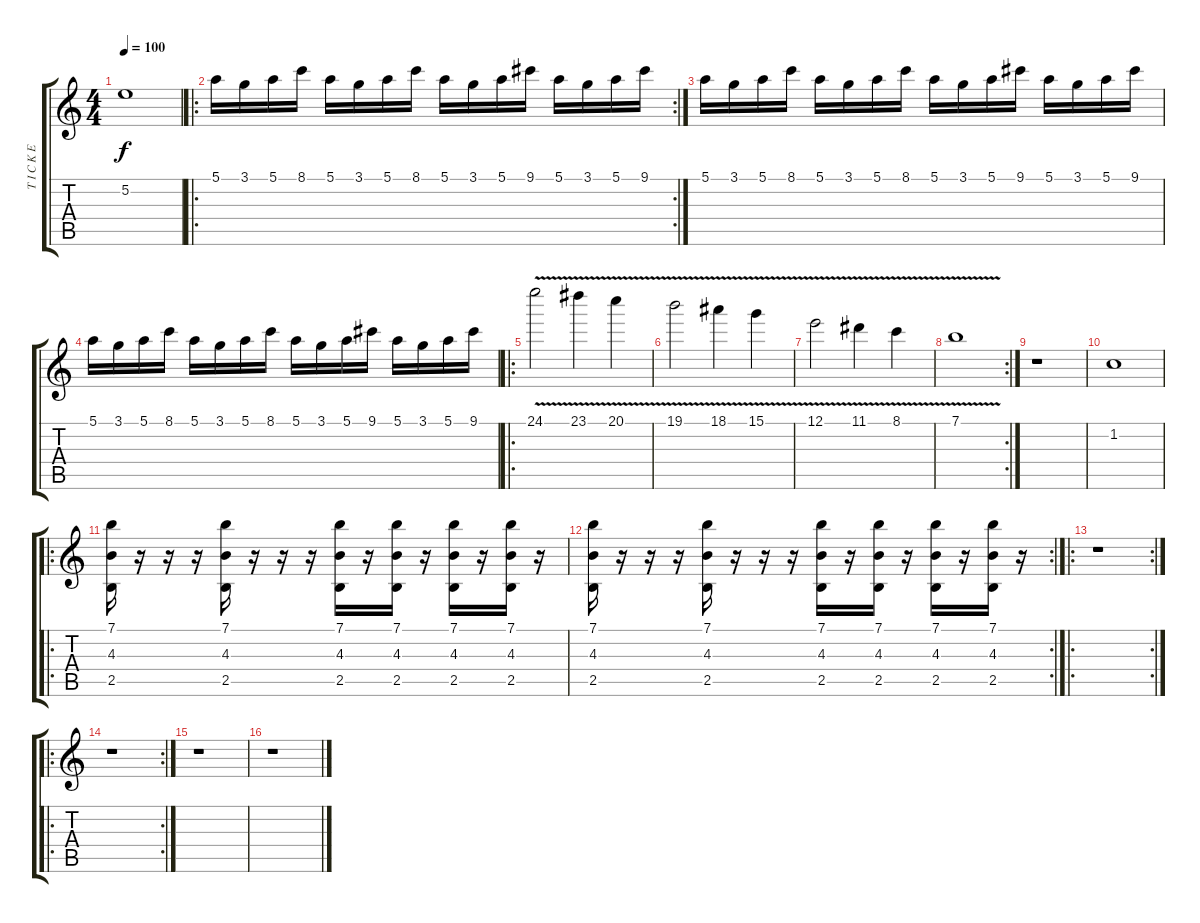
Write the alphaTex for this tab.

\track ("T I C K E T B O O T H" "T I C K E ") {instrument acousticguitarsteel}
\staff {score tabs}
\tuning (E4 B3 G3 D3 A2 E2) {hide}
\ts (4 4)
\tempo 100
\clef g2
\ks c
5.2.1{dy f instrument acousticguitarsteel} |
\ro
\rc 2
5.1.16 3.1.16 5.1.16 8.1.16 5.1.16 3.1.16 5.1.16 8.1.16 5.1.16 3.1.16 5.1.16 9.1.16 5.1.16 3.1.16 5.1.16 9.1.16 |
5.1.16 3.1.16 5.1.16 8.1.16 5.1.16 3.1.16 5.1.16 8.1.16 5.1.16 3.1.16 5.1.16 9.1.16 5.1.16 3.1.16 5.1.16 9.1.16 |
5.1.16 3.1.16 5.1.16 8.1.16 5.1.16 3.1.16 5.1.16 8.1.16 5.1.16 3.1.16 5.1.16 9.1.16 5.1.16 3.1.16 5.1.16 9.1.16 |
\ro
24.1{v}.2{instrument tremolostrings} 23.1{v}.4 20.1{v}.4 |
19.1{v}.2 18.1{v}.4 15.1{v}.4 |
12.1{v}.2 11.1{v}.4 8.1{v}.4 |
\rc 2
7.1{v}.1 |
r.1 |
1.2.1{instrument acousticguitarsteel} |
\ro
(7.1 4.3 2.5).16{volume 16 instrument tremolostrings} r.16 r.16 r.16 (7.1 4.3 2.5).16 r.16 r.16 r.16 (7.1 4.3 2.5).16 r.16 (7.1 4.3 2.5).16 r.16 (7.1 4.3 2.5).16 r.16 (7.1 4.3 2.5).16 r.16 |
\rc 2
(7.1 4.3 2.5).16{volume 16 instrument tremolostrings} r.16 r.16 r.16 (7.1 4.3 2.5).16 r.16 r.16 r.16 (7.1 4.3 2.5).16 r.16 (7.1 4.3 2.5).16 r.16 (7.1 4.3 2.5).16 r.16 (7.1 4.3 2.5).16 r.16 |
\ro
\rc 2
r.1 |
\ro
\rc 2
r.1 |
r.1 |
r.1
